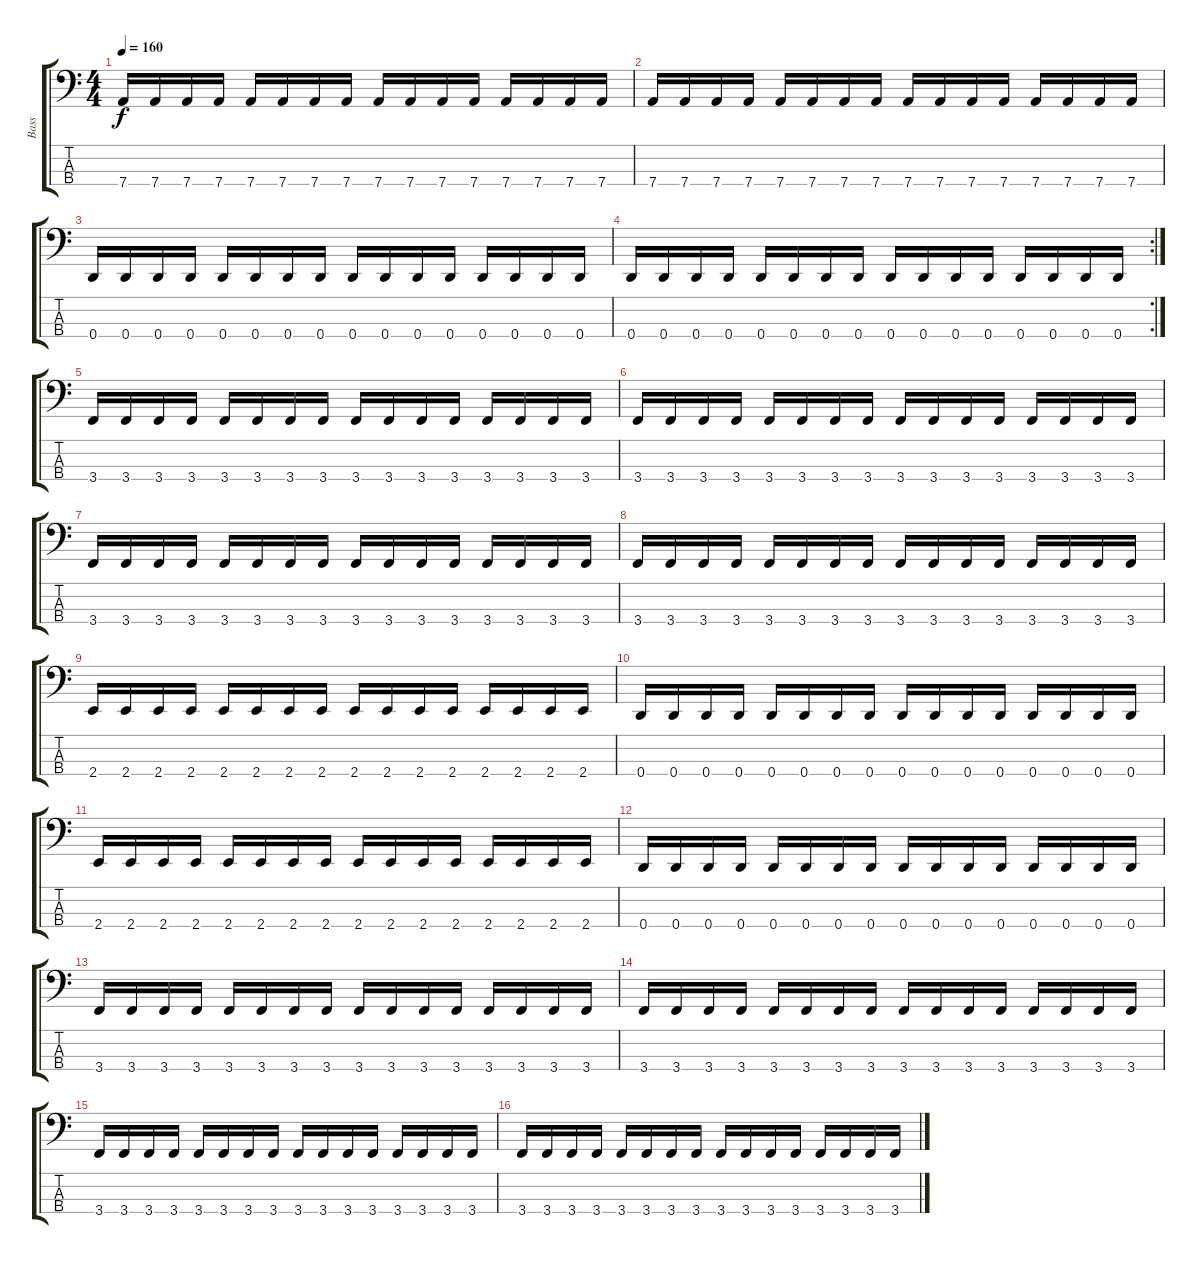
\track ("Bass" "Bass") {instrument electricbasspick}
\staff {score tabs}
\tuning (F2 C2 G1 D1) {hide}
\ts (4 4)
\tempo 160
\clef f4
\ks c
7.4.16{dy f} 7.4.16 7.4.16 7.4.16 7.4.16 7.4.16 7.4.16 7.4.16 7.4.16 7.4.16 7.4.16 7.4.16 7.4.16 7.4.16 7.4.16 7.4.16 |
7.4.16 7.4.16 7.4.16 7.4.16 7.4.16 7.4.16 7.4.16 7.4.16 7.4.16 7.4.16 7.4.16 7.4.16 7.4.16 7.4.16 7.4.16 7.4.16 |
0.4.16 0.4.16 0.4.16 0.4.16 0.4.16 0.4.16 0.4.16 0.4.16 0.4.16 0.4.16 0.4.16 0.4.16 0.4.16 0.4.16 0.4.16 0.4.16 |
\rc 2
0.4.16 0.4.16 0.4.16 0.4.16 0.4.16 0.4.16 0.4.16 0.4.16 0.4.16 0.4.16 0.4.16 0.4.16 0.4.16 0.4.16 0.4.16 0.4.16 |
3.4.16 3.4.16 3.4.16 3.4.16 3.4.16 3.4.16 3.4.16 3.4.16 3.4.16 3.4.16 3.4.16 3.4.16 3.4.16 3.4.16 3.4.16 3.4.16 |
3.4.16 3.4.16 3.4.16 3.4.16 3.4.16 3.4.16 3.4.16 3.4.16 3.4.16 3.4.16 3.4.16 3.4.16 3.4.16 3.4.16 3.4.16 3.4.16 |
3.4.16 3.4.16 3.4.16 3.4.16 3.4.16 3.4.16 3.4.16 3.4.16 3.4.16 3.4.16 3.4.16 3.4.16 3.4.16 3.4.16 3.4.16 3.4.16 |
3.4.16 3.4.16 3.4.16 3.4.16 3.4.16 3.4.16 3.4.16 3.4.16 3.4.16 3.4.16 3.4.16 3.4.16 3.4.16 3.4.16 3.4.16 3.4.16 |
2.4.16 2.4.16 2.4.16 2.4.16 2.4.16 2.4.16 2.4.16 2.4.16 2.4.16 2.4.16 2.4.16 2.4.16 2.4.16 2.4.16 2.4.16 2.4.16 |
0.4.16 0.4.16 0.4.16 0.4.16 0.4.16 0.4.16 0.4.16 0.4.16 0.4.16 0.4.16 0.4.16 0.4.16 0.4.16 0.4.16 0.4.16 0.4.16 |
2.4.16 2.4.16 2.4.16 2.4.16 2.4.16 2.4.16 2.4.16 2.4.16 2.4.16 2.4.16 2.4.16 2.4.16 2.4.16 2.4.16 2.4.16 2.4.16 |
0.4.16 0.4.16 0.4.16 0.4.16 0.4.16 0.4.16 0.4.16 0.4.16 0.4.16 0.4.16 0.4.16 0.4.16 0.4.16 0.4.16 0.4.16 0.4.16 |
3.4.16 3.4.16 3.4.16 3.4.16 3.4.16 3.4.16 3.4.16 3.4.16 3.4.16 3.4.16 3.4.16 3.4.16 3.4.16 3.4.16 3.4.16 3.4.16 |
3.4.16 3.4.16 3.4.16 3.4.16 3.4.16 3.4.16 3.4.16 3.4.16 3.4.16 3.4.16 3.4.16 3.4.16 3.4.16 3.4.16 3.4.16 3.4.16 |
3.4.16 3.4.16 3.4.16 3.4.16 3.4.16 3.4.16 3.4.16 3.4.16 3.4.16 3.4.16 3.4.16 3.4.16 3.4.16 3.4.16 3.4.16 3.4.16 |
3.4.16 3.4.16 3.4.16 3.4.16 3.4.16 3.4.16 3.4.16 3.4.16 3.4.16 3.4.16 3.4.16 3.4.16 3.4.16 3.4.16 3.4.16 3.4.16
